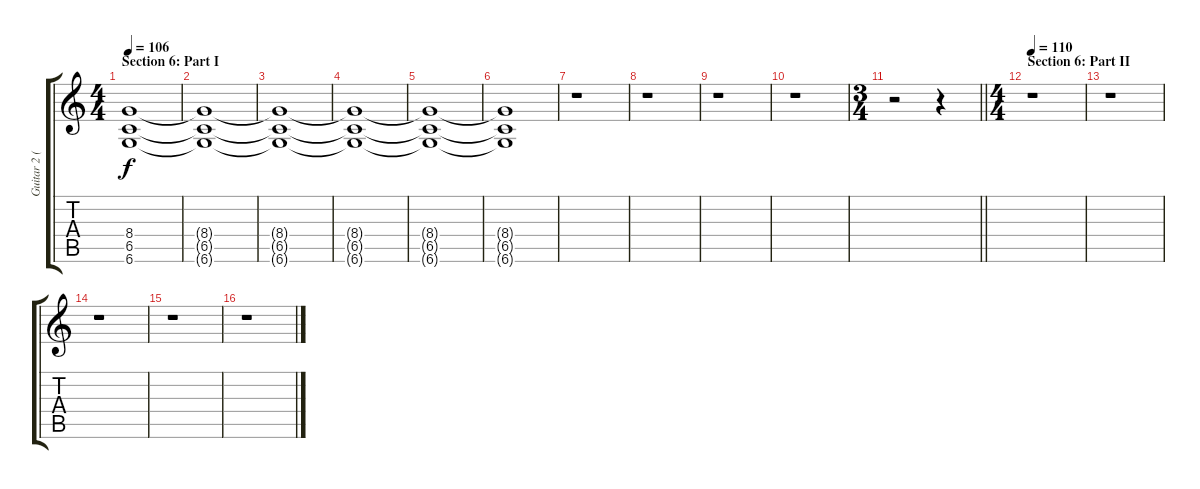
\track ("Guitar 2 (Distortion)" "Guitar 2 (") {instrument distortionguitar}
\staff {score tabs}
\tuning (Db4 Ab3 E3 B2 Gb2 Db2) {hide}
\ts (4 4)
\section ("" "Section 6: Part I")
\tempo 106
\clef g2
\ks c
(8.4 6.5 6.6).1{dy f volume 4} |
(8.4{t} 6.5{t} 6.6{t}).1 |
(8.4{t} 6.5{t} 6.6{t}).1 |
(8.4{t} 6.5{t} 6.6{t}).1 |
(8.4{t} 6.5{t} 6.6{t}).1{volume 0} |
(8.4{t} 6.5{t} 6.6{t}).1 |
r.1 |
r.1 |
r.1 |
r.1 |
\ts (3 4)
\barLineRight lightlight
r.2 r.4 |
\ts (4 4)
\section ("" "Section 6: Part II")
\tempo 110
r.1 |
r.1 |
r.1 |
r.1 |
r.1
